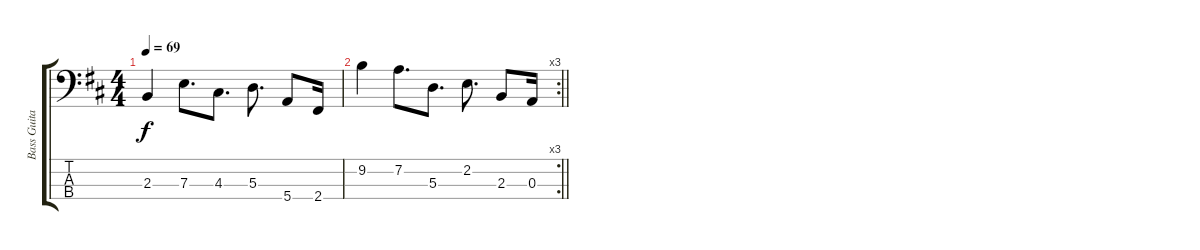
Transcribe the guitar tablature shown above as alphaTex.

\track ("Bass Guitar" "Bass Guita") {instrument electricbassfinger}
\staff {score tabs}
\tuning (G2 D2 A1 E1) {hide}
\ts (4 4)
\tempo 69
\clef f4
\ks bminor
2.3.4{dy f} 7.3.8{d} 4.3.8{d} 5.3.8{d} 5.4.8 2.4.16 |
\rc 3
\barLineRight lightlight
9.2.4 7.2.8{d} 5.3.8{d} 2.2.8{d} 2.3.8 0.3.16
